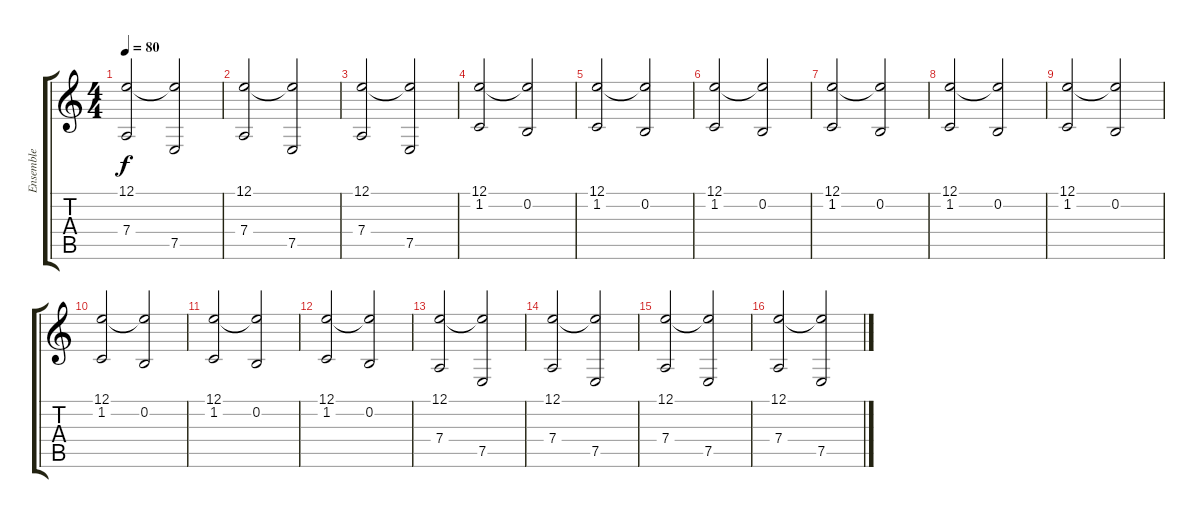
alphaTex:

\track ("Ensemble" "Ensemble") {instrument stringensemble2}
\staff {score tabs}
\tuning (E4 B3 G3 D3 A2 E2) {hide}
\ts (4 4)
\tempo 80
\clef g2
\ks c
(12.1 7.4).2{dy f} (12.1{t} 7.5).2 |
(12.1 7.4).2 (12.1{t} 7.5).2 |
(12.1 7.4).2 (12.1{t} 7.5).2 |
(12.1 1.2).2 (12.1{t} 0.2).2 |
(12.1 1.2).2 (12.1{t} 0.2).2 |
(12.1 1.2).2 (12.1{t} 0.2).2 |
(12.1 1.2).2 (12.1{t} 0.2).2 |
(12.1 1.2).2 (12.1{t} 0.2).2 |
(12.1 1.2).2 (12.1{t} 0.2).2 |
(12.1 1.2).2 (12.1{t} 0.2).2 |
(12.1 1.2).2 (12.1{t} 0.2).2 |
(12.1 1.2).2 (12.1{t} 0.2).2 |
(12.1 7.4).2 (12.1{t} 7.5).2 |
(12.1 7.4).2 (12.1{t} 7.5).2 |
(12.1 7.4).2 (12.1{t} 7.5).2 |
(12.1 7.4).2 (12.1{t} 7.5).2
